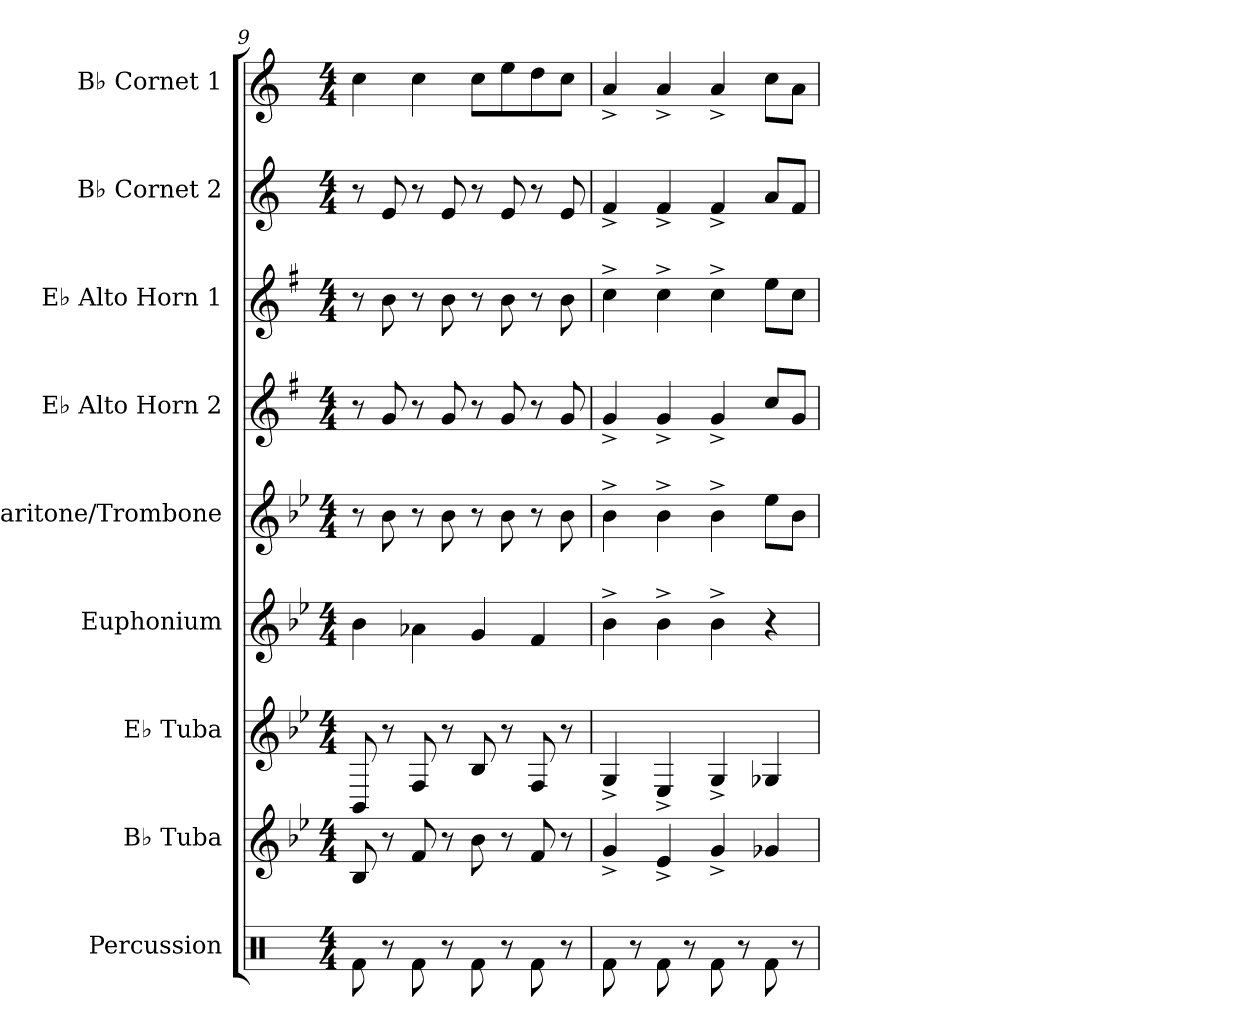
**kern	**kern	**kern	**kern	**kern	**kern	**kern	**kern	**kern
*part9	*part8	*part7	*part6	*part5	*part4	*part3	*part2	*part1
*staff9	*staff8	*staff7	*staff6	*staff5	*staff4	*staff3	*staff2	*staff1
*I"Percussion	*I"B♭ Tuba	*I"E♭ Tuba	*I"Euphonium	*I"Baritone/Trombone	*I"E♭ Alto Horn 2	*I"E♭ Alto Horn 1	*I"B♭ Cornet 2	*I"B♭ Cornet 1
*I'Perc.	*I'B♭ Tu.	*I'E♭ Tu.	*I'Euph.	*I'Bar./Trb.	*I'E♭ A. Hn. 2	*I'E♭ A. Hn. 1	*I'B♭ Cnt. 2	*I'B♭ Cnt. 1
*clefX	*clefG2	*clefG2	*clefG2	*clefG2	*clefG2	*clefG2	*clefG2	*clefG2
*	*ITrd15c26	*ITrd12c21	*ITrd8c14	*ITrd8c14	*ITrd5c9	*ITrd5c9	*ITrd1c2	*ITrd1c2
*k[]	*k[b-e-]	*k[b-e-]	*k[b-e-]	*k[b-e-]	*k[b-e-]	*k[b-e-]	*k[b-e-]	*k[b-e-]
*M4/4	*M4/4	*M4/4	*M4/4	*M4/4	*M4/4	*M4/4	*M4/4	*M4/4
=9	=9	=9	=9	=9	=9	=9	=9	=9
8Rf\	8BBB-/	8BBB-/	4B-\	8r	8r	8r	8r	4b-\
8r	8r	8r	.	8B-\	8B-/	8d\	8d/	.
8Rf\	8FF/	8FF/	4A-X\	8r	8r	8r	8r	4b-\
8r	8r	8r	.	8B-\	8B-/	8d\	8d/	.
8Rf\	8BB-\	8BB-/	4G/	8r	8r	8r	8r	8b-\L
8r	8r	8r	.	8B-\	8B-/	8d\	8d/	8dd\
8Rf\	8FF/	8FF/	4F/	8r	8r	8r	8r	8cc\
8r	8r	8r	.	8B-\	8B-/	8d\	8d/	8b-\J
=10	=10	=10	=10	=10	=10	=10	=10	=10
8Rf\	4GG^/	4GG^/	4B-^\	4B-^\	4B-^/	4e-^\	4e-^/	4g^/
8r	.	.	.	.	.	.	.	.
8Rf\	4EE-^/	4EE-^/	4B-^\	4B-^\	4B-^/	4e-^\	4e-^/	4g^/
8r	.	.	.	.	.	.	.	.
8Rf\	4GG^/	4GG^/	4B-^\	4B-^\	4B-^/	4e-^\	4e-^/	4g^/
8r	.	.	.	.	.	.	.	.
8Rf\	4GG-X/	4GG-X/	4r	8e-\L	8e-/L	8g\L	8g/L	8b-\L
8r	.	.	.	8B-\J	8B-/J	8e-\J	8e-/J	8g\J
=	=	=	=	=	=	=	=	=
*-	*-	*-	*-	*-	*-	*-	*-	*-
